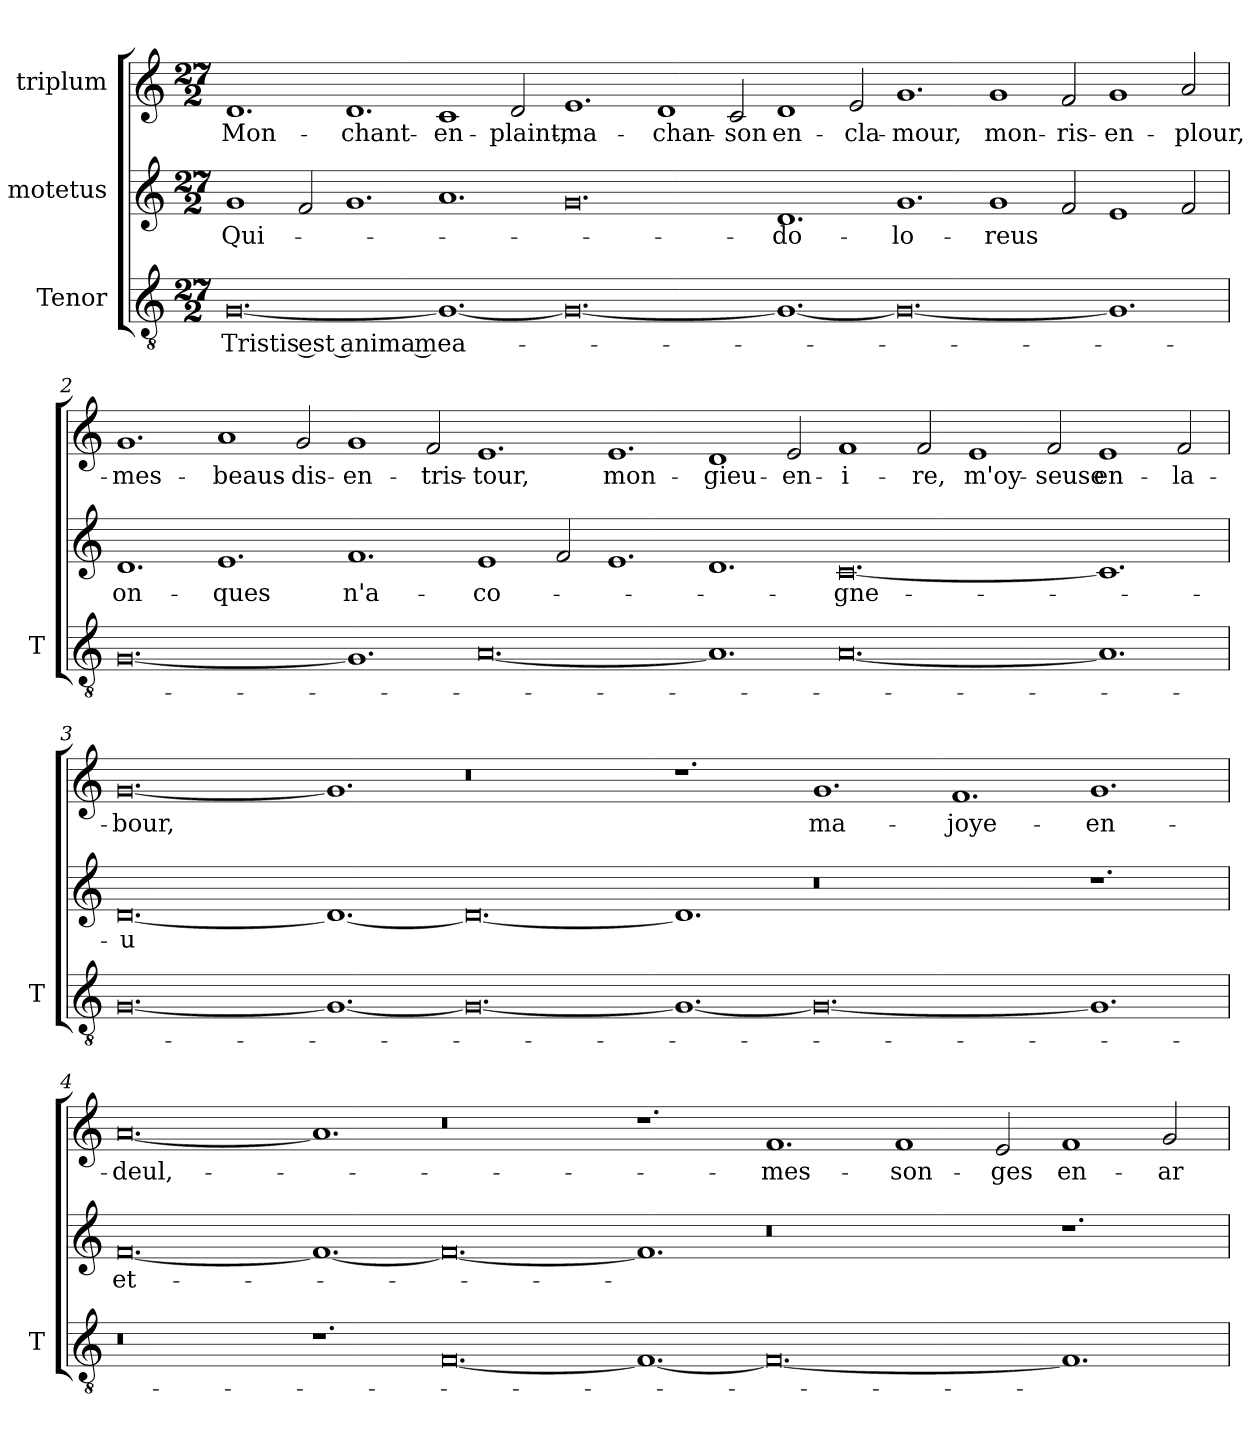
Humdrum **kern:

**kern	**text	**kern	**text	**kern	**text
*part3	*part3	*part2	*part2	*part1	*part1
*staff3	*staff3	*staff2	*staff2	*staff1	*staff1
*I"Tenor	*	*I"motetus	*	*I"triplum	*
*I'T	*	*	*	*	*
*clefGv2	*	*clefG2	*	*clefG2	*
*k[]	*	*k[]	*	*k[]	*
*C:	*	*C:	*	*C:	*
*M27/2	*	*M27/2	*	*M27/2	*
=1	=1	=1	=1	=1	=1
[0.G/	Tristis est anima mea-	1g/	Qui-	1.d/	Mon-
.	.	2f/	.	.	.
.	.	1.g/	.	1.d/	chant-
1.G/_	.	1.a/	.	1c/	en-
.	.	.	.	2d/	plaint,-
0.G/_	.	0.g/	.	1.e/	ma-
.	.	.	.	1d/	chan-
.	.	.	.	2c/	-son
1.G/_	.	1.d/	do-	1d/	en-
.	.	.	.	2e/	cla-
0.G/_	.	1.g/	-lo-	1.g/	-mour,
.	.	1g/	-reus	1g/	mon-
.	.	2f/	.	2f/	ris-
1.G/]	.	1e/	.	1g/	en-
.	.	2f/	.	2a/	plour,-
=2	=2	=2	=2	=2	=2
[0.G/	.	1.d/	on-	1.g/	mes-
.	.	1.e/	-ques	1a/	beaus-
.	.	.	.	2g/	dis-
1.G/]	.	1.f/	n'a-	1g/	en-
.	.	.	.	2f/	tris-
[0.A/	.	1e/	co-	1.e/	-tour,
.	.	2f/	.	.	.
.	.	1.e/	.	1.e/	mon-
1.A/]	.	1.d/	.	1d/	gieu-
.	.	.	.	2e/	en-
[0.A/	.	[0.c/	-gne-	1f/	i-
.	.	.	.	2f/	-re,
.	.	.	.	1e/	m'oy-
.	.	.	.	2f/	-seuse
1.A/]	.	1.c/]	.	1e/	en-
.	.	.	.	2f/	la-
=3	=3	=3	=3	=3	=3
[0.G/	.	[0.d/	-u	[0.g/	-bour,
1.G/_	.	1.d/_	.	1.g/]	.
0.G/_	.	0.d/_	.	0.r	.
1.G/_	.	1.d/]	.	1.r	.
0.G/_	.	0.r	.	1.g/	ma-
.	.	.	.	1.f/	joye-
1.G/]	.	1.r	.	1.g/	en-
=4	=4	=4	=4	=4	=4
0.r	.	[0.f/	et-	[0.a/	deul,-
1.r	.	1.f/_	.	1.a/]	.
[0.F/	.	0.f/_	.	0.r	.
1.F/_	.	1.f/]	.	1.r	.
0.F/_	.	0.r	.	1.f/	mes-
.	.	.	.	1f/	son-
.	.	.	.	2e/	-ges
1.F/]	.	1.r	.	1f/	en-
.	.	.	.	2g/	ar-
=	=	=	=	=	=
*-	*-	*-	*-	*-	*-
